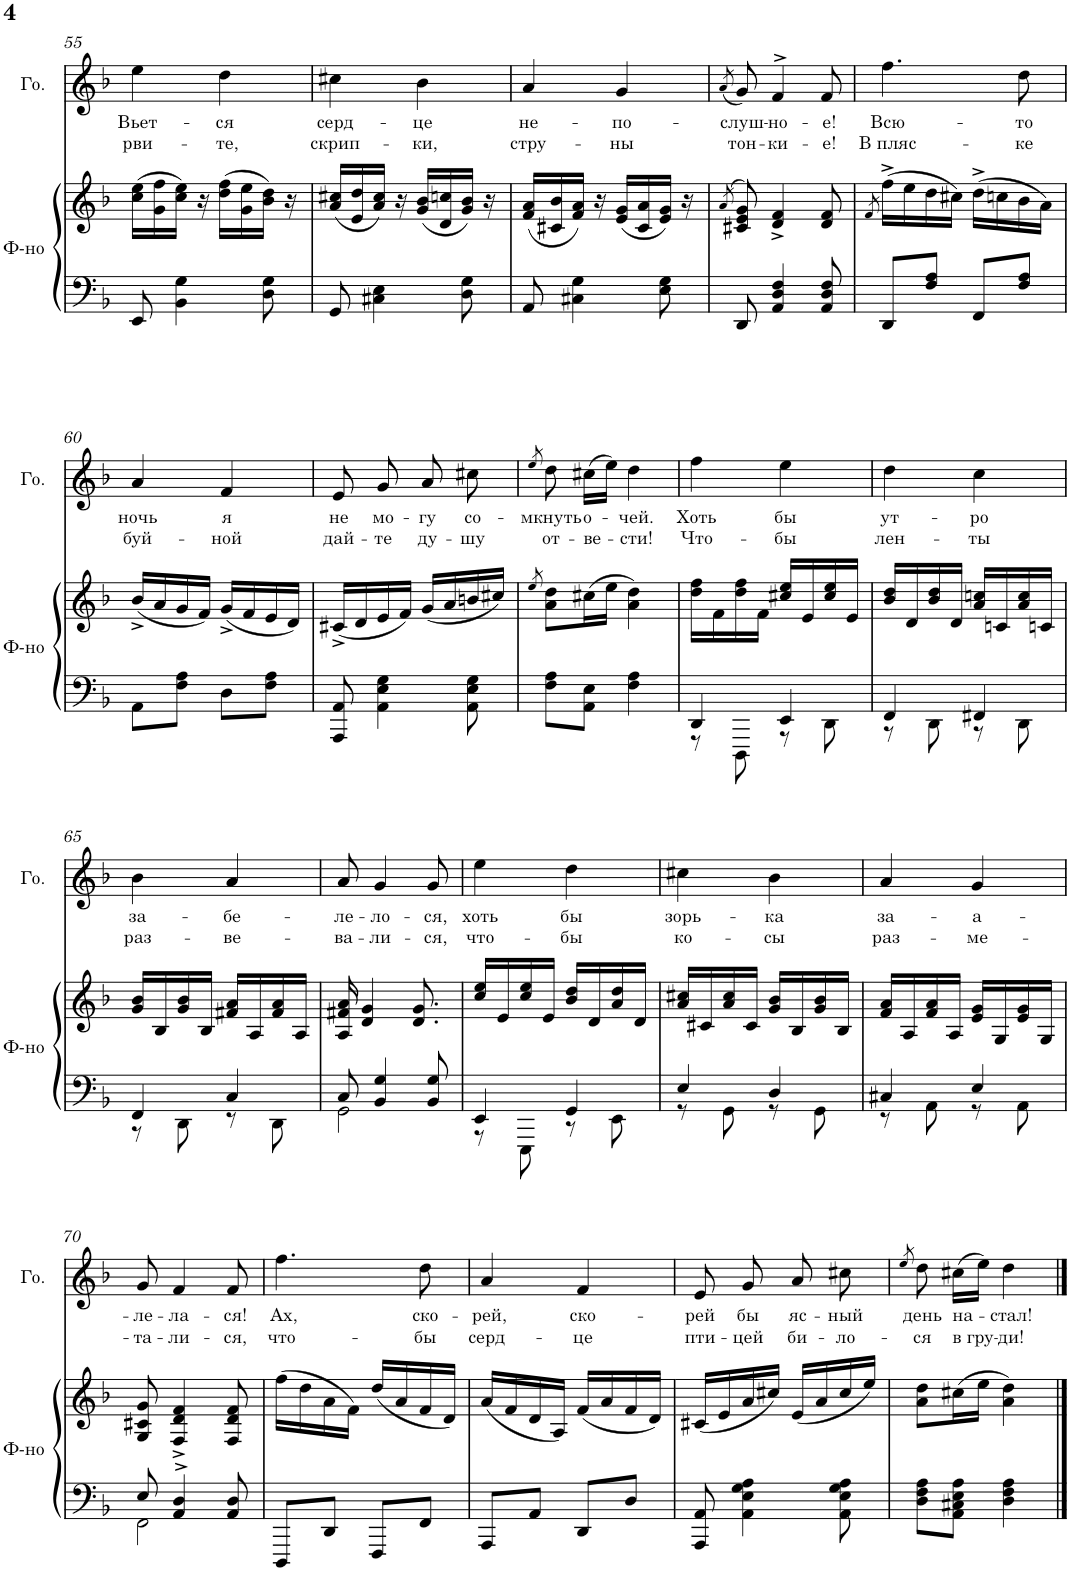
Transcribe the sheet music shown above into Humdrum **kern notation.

**kern	**kern	**kern	**text	**text
*part2	*part2	*part1	*part1	*part1
*staff3	*staff2	*staff1	*staff1	*staff1
*I"Фортепиано	*	*I"Голос	*	*
!!LO:PB:g=z
*clefF4	*clefG2	*clefG2	*	*
*k[b-]	*k[b-]	*k[b-]	*	*
*M2/4	*M2/4	*M2/4	*	*
=55	=55	=55	=55	=55
!	!	!	!LO:LY:b	!LO:LY:b
8EE/	(16cc\ 16ee\LL	4ee\	Вьет-	рви-
.	16g\ 16ff\	.	.	.
4BB-\ 4G\	16cc\ 16ee\JJ)	.	.	.
.	16r	.	.	.
!	!	!	!LO:LY:b	!LO:LY:b
.	(16dd\ 16ff\LL	4dd\	-ся	-те,
.	16g\ 16ee\	.	.	.
8D\ 8G\	16b-\ 16dd\JJ)	.	.	.
.	16r	.	.	.
=56	=56	=56	=56	=56
!	!	!	!LO:LY:b	!LO:LY:b
8GG/	(16a/ 16cc#X/LL	4cc#X\	серд-	скрип-
.	16e/ 16dd/	.	.	.
4C#X\ 4E\	16a/ 16cc#/JJ)	.	.	.
.	16r	.	.	.
!	!	!	!LO:LY:b	!LO:LY:b
.	(16g/ 16b-/LL	4b-\	-це	-ки,
.	16d/ 16ccn/	.	.	.
8D\ 8G\	16g/ 16b-/JJ)	.	.	.
.	16r	.	.	.
=57	=57	=57	=57	=57
!	!	!	!LO:LY:b	!LO:LY:b
8AA/	(16f/ 16a/LL	4a/	не-	стру-
.	16c#X/ 16b-/	.	.	.
4C#X\ 4G\	16f/ 16a/JJ)	.	.	.
.	16r	.	.	.
!	!	!	!LO:LY:b	!LO:LY:b
.	(16e/ 16g/LL	4g/	-по-	-ны
.	16c#/ 16a/	.	.	.
8E\ 8G\	16e/ 16g/JJ)	.	.	.
.	16r	.	.	.
=58	=58	=58	=58	=58
.	(>8qa/	(8qa/	.	.
!	!	!	!LO:LY:b	!LO:LY:b
8DD/	8c#X/ 8e/ 8g/)	8g/)	-слуш-	тон-
!	!	!	!LO:LY:b	!LO:LY:b
4AA/ 4D/ 4F/	4d/^ 4f/^	4f^>/	-но-	-ки-
!	!	!	!LO:LY:b	!LO:LY:b
8AA/ 8D/ 8F/	8d/ 8f/	8f/	-е!	-е!
=59	=59	=59	=59	=59
.	8qf/	.	.	.
!	!	!	!LO:LY:b	!LO:LY:b
8DD/L	(16ff^\LL	4.ff\	Всю-	В пляс-
.	16ee\	.	.	.
8F/ 8A/J	16dd\	.	.	.
.	16cc#X\JJ)	.	.	.
8FF/L	(16dd^\LL	.	.	.
.	16ccn\	.	.	.
!	!	!	!LO:LY:b	!LO:LY:b
8F/ 8A/J	16b-\	8dd\	-то	-ке
.	16a\JJ)	.	.	.
!!LO:LB:g=z
=60	=60	=60	=60	=60
!	!	!	!LO:LY:b	!LO:LY:b
8AA\L	(16b-^/LL	4a/	ночь	буй-
.	16a/	.	.	.
8F\ 8A\J	16g/	.	.	.
.	16f/JJ)	.	.	.
!	!	!	!LO:LY:b	!LO:LY:b
8D\L	(16g^/LL	4f/	я	-ной
.	16f/	.	.	.
8F\ 8A\J	16e/	.	.	.
.	16d/JJ)	.	.	.
=61	=61	=61	=61	=61
!	!	!	!LO:LY:b	!LO:LY:b
8AAA/ 8AA/	(16c#X^/LL	8e/	не	дай-
.	16d/	.	.	.
!	!	!	!LO:LY:b	!LO:LY:b
4AA\ 4E\ 4G\	16e/	8g/	мо-	-те
.	16f/JJ)	.	.	.
!	!	!	!LO:LY:b	!LO:LY:b
.	(16g/LL	8a/	-гу	ду-
.	16a/	.	.	.
!	!	!	!LO:LY:b	!LO:LY:b
8AA\ 8E\ 8G\	16bn/	8cc#X\	со-	-шу
.	16cc#X/JJ)	.	.	.
=62	=62	=62	=62	=62
.	8qee/	8qee/	.	.
!	!	!	!LO:LY:b	!LO:LY:b
8F\ 8A\L	8a\ 8dd\L	8dd\	-мкнуть	от-
!	!	!	!LO:LY:b	!LO:LY:b
8AA\ 8E\J	(16cc#X\L	(16cc#X\LL	о-	-ве-
.	16ee\JJ	16ee\JJ)	.	.
!	!	!	!LO:LY:b	!LO:LY:b
4F\ 4A\	4a\ 4dd\)	4dd\	-чей.	-сти!
=63	=63	=63	=63	=63
*^	*	*	*	*
!	!	!	!	!LO:LY:b	!LO:LY:b
4DD/	8r	16dd\ 16ff\LL	4ff\	Хоть	Что-
.	.	16f\	.	.	.
.	8DDD\	16dd\ 16ff\	.	.	.
.	.	16f\JJ	.	.	.
!	!	!	!	!LO:LY:b	!LO:LY:b
4EE/	8r	16cc#X/ 16ee/LL	4ee\	бы	-бы
.	.	16e/	.	.	.
.	8DD\	16cc#/ 16ee/	.	.	.
.	.	16e/JJ	.	.	.
=64	=64	=64	=64	=64	=64
!	!	!	!	!LO:LY:b	!LO:LY:b
4FF/	8r	16b-/ 16dd/LL	4dd\	ут-	лен-
.	.	16d/	.	.	.
.	8DD\	16b-/ 16dd/	.	.	.
.	.	16d/JJ	.	.	.
!	!	!	!	!LO:LY:b	!LO:LY:b
4FF#X/	8r	16a/ 16ccn/LL	4cc\	-ро	-ты
.	.	16cn/	.	.	.
.	8DD\	16a/ 16cc/	.	.	.
.	.	16cn/JJ	.	.	.
!!LO:LB:g=z
=65	=65	=65	=65	=65	=65
!	!	!	!	!LO:LY:b	!LO:LY:b
4FF/	8r	16g/ 16b-/LL	4b-\	за-	раз-
.	.	16B-/	.	.	.
.	8DD\	16g/ 16b-/	.	.	.
.	.	16B-/JJ	.	.	.
!	!	!	!	!LO:LY:b	!LO:LY:b
4C/	8r	16f#X/ 16a/LL	4a/	-бе-	-ве-
.	.	16A/	.	.	.
.	8DD\	16f#/ 16a/	.	.	.
.	.	16A/JJ	.	.	.
=66	=66	=66	=66	=66	=66
!	!	!	!	!LO:LY:b	!LO:LY:b
8C/	2GG\	16A/ 16f#X/ 16a/	8a/	-ле-	-ва-
.	.	4d/ 4g/	.	.	.
!	!	!	!	!LO:LY:b	!LO:LY:b
4BB-/ 4G/	.	.	4g/	-ло-	-ли-
.	.	8.d/ 8.g/	.	.	.
!	!	!	!	!LO:LY:b	!LO:LY:b
8BB-/ 8G/	.	.	8g/	-ся,	-ся,
=67	=67	=67	=67	=67	=67
!	!	!	!	!LO:LY:b	!LO:LY:b
4EE/	8r	16cc/ 16ee/LL	4ee\	хоть	что-
.	.	16e/	.	.	.
.	8EEE\	16cc/ 16ee/	.	.	.
.	.	16e/JJ	.	.	.
!	!	!	!	!LO:LY:b	!LO:LY:b
4GG/	8r	16b-/ 16dd/LL	4dd\	бы	-бы
.	.	16d/	.	.	.
.	8EE\	16a/ 16dd/	.	.	.
.	.	16d/JJ	.	.	.
=68	=68	=68	=68	=68	=68
!	!	!	!	!LO:LY:b	!LO:LY:b
4E/	8r	16a/ 16cc#X/LL	4cc#X\	зорь-	ко-
.	.	16c#X/	.	.	.
.	8GG\	16a/ 16cc#/	.	.	.
.	.	16c#/JJ	.	.	.
!	!	!	!	!LO:LY:b	!LO:LY:b
4D/	8r	16g/ 16b-/LL	4b-\	-ка	-сы
.	.	16B-/	.	.	.
.	8GG\	16g/ 16b-/	.	.	.
.	.	16B-/JJ	.	.	.
=69	=69	=69	=69	=69	=69
!	!	!	!	!LO:LY:b	!LO:LY:b
4C#X/	8r	16f/ 16a/LL	4a/	за-	раз-
.	.	16A/	.	.	.
.	8AA\	16f/ 16a/	.	.	.
.	.	16A/JJ	.	.	.
!	!	!	!	!LO:LY:b	!LO:LY:b
4E/	8r	16e/ 16g/LL	4g/	-а-	-ме-
.	.	16G/	.	.	.
.	8AA\	16e/ 16g/	.	.	.
.	.	16G/JJ	.	.	.
!!LO:LB:g=z
=70	=70	=70	=70	=70	=70
!	!	!	!	!LO:LY:b	!LO:LY:b
8E/	2FF\	8G/ 8c#X/ 8g/	8g/	-ле-	-та-
!	!	!	!	!LO:LY:b	!LO:LY:b
4AA/^ 4D/^	.	4F/^ 4d/^ 4f/^	4f/	-ла-	-ли-
!	!	!	!	!LO:LY:b	!LO:LY:b
8AA/ 8D/	.	8F/ 8d/ 8f/	8f/	-ся!	-ся,
*v	*v	*	*	*	*
=71	=71	=71	=71	=71
!	!	!	!LO:LY:b	!LO:LY:b
8DDD/L	(16ff\LL	4.ff\	Ах,	что-
.	16dd\	.	.	.
8DD/J	16a\	.	.	.
.	16f\JJ)	.	.	.
8FFF/L	(16dd/LL	.	.	.
.	16a/	.	.	.
!	!	!	!LO:LY:b	!LO:LY:b
8FF/J	16f/	8dd\	ско-	-бы
.	16d/JJ)	.	.	.
=72	=72	=72	=72	=72
!	!	!	!LO:LY:b	!LO:LY:b
8AAA/L	(16a/LL	4a/	-рей,	серд-
.	16f/	.	.	.
8AA/J	16d/	.	.	.
.	16A/JJ)	.	.	.
!	!	!	!LO:LY:b	!LO:LY:b
8DD/L	(16f/LL	4f/	ско-	-це
.	16a/	.	.	.
8D/J	16f/	.	.	.
.	16d/JJ)	.	.	.
=73	=73	=73	=73	=73
!	!	!	!LO:LY:b	!LO:LY:b
8AAA/ 8AA/	(16c#X/LL	8e/	-рей	пти-
.	16e/	.	.	.
!	!	!	!LO:LY:b	!LO:LY:b
4AA\ 4E\ 4G\ 4A\	16a/	8g/	бы	-цей
.	16cc#X/JJ)	.	.	.
!	!	!	!LO:LY:b	!LO:LY:b
.	(16e/LL	8a/	яс-	би-
.	16a/	.	.	.
!	!	!	!LO:LY:b	!LO:LY:b
8AA\ 8E\ 8G\ 8A\	16cc#/	8cc#X\	-ный	-ло-
.	16ee/JJ)	.	.	.
=74	=74	=74	=74	=74
.	.	8qee/	.	.
!	!	!	!LO:LY:b	!LO:LY:b
8D\ 8F\ 8A\L	8a\ 8dd\L	8dd\	день	-ся
!	!	!	!LO:LY:b	!LO:LY:b
8AA\ 8C#X\ 8E\ 8A\J	(16cc#X\L	(16cc#X\LL	на-	в гру-
.	16ee\JJ	16ee\JJ)	.	.
!	!	!	!LO:LY:b	!LO:LY:b
4D\ 4F\ 4A\	4a\ 4dd\)	4dd\	-стал!	-ди!
==	==	==	==	==
*-	*-	*-	*-	*-
